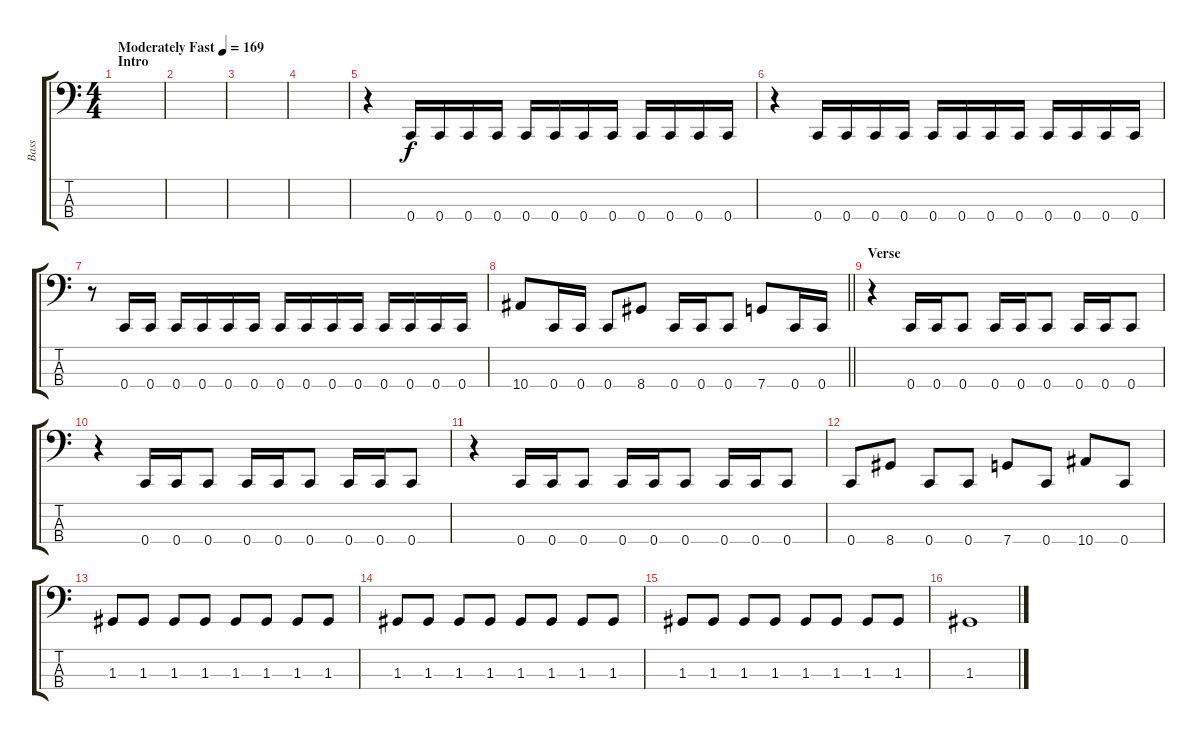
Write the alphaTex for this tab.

\track ("Bass" "Bass") {instrument electricbasspick}
\staff {score tabs}
\tuning (F2 C2 G1 C1) {hide}
\ts (4 4)
\section ("" "Intro")
\tempo (169 "Moderately Fast")
\clef f4
\ks c
|
|
|
|
r.4 0.4.16 0.4.16 0.4.16 0.4.16 0.4.16 0.4.16 0.4.16 0.4.16 0.4.16 0.4.16 0.4.16 0.4.16 |
r.4 0.4.16 0.4.16 0.4.16 0.4.16 0.4.16 0.4.16 0.4.16 0.4.16 0.4.16 0.4.16 0.4.16 0.4.16 |
r.8 0.4.16 0.4.16 0.4.16 0.4.16 0.4.16 0.4.16 0.4.16 0.4.16 0.4.16 0.4.16 0.4.16 0.4.16 0.4.16 0.4.16 |
\barLineRight lightlight
10.4.8 0.4.16 0.4.16 0.4.8 8.4.8 0.4.16 0.4.16 0.4.8 7.4.8 0.4.16 0.4.16 |
\section ("" "Verse")
r.4 0.4.16 0.4.16 0.4.8 0.4.16 0.4.16 0.4.8 0.4.16 0.4.16 0.4.8 |
r.4 0.4.16 0.4.16 0.4.8 0.4.16 0.4.16 0.4.8 0.4.16 0.4.16 0.4.8 |
r.4 0.4.16 0.4.16 0.4.8 0.4.16 0.4.16 0.4.8 0.4.16 0.4.16 0.4.8 |
0.4.8 8.4.8 0.4.8 0.4.8 7.4.8 0.4.8 10.4.8 0.4.8 |
1.3.8 1.3.8 1.3.8 1.3.8 1.3.8 1.3.8 1.3.8 1.3.8 |
1.3.8 1.3.8 1.3.8 1.3.8 1.3.8 1.3.8 1.3.8 1.3.8 |
1.3.8 1.3.8 1.3.8 1.3.8 1.3.8 1.3.8 1.3.8 1.3.8 |
1.3.1
